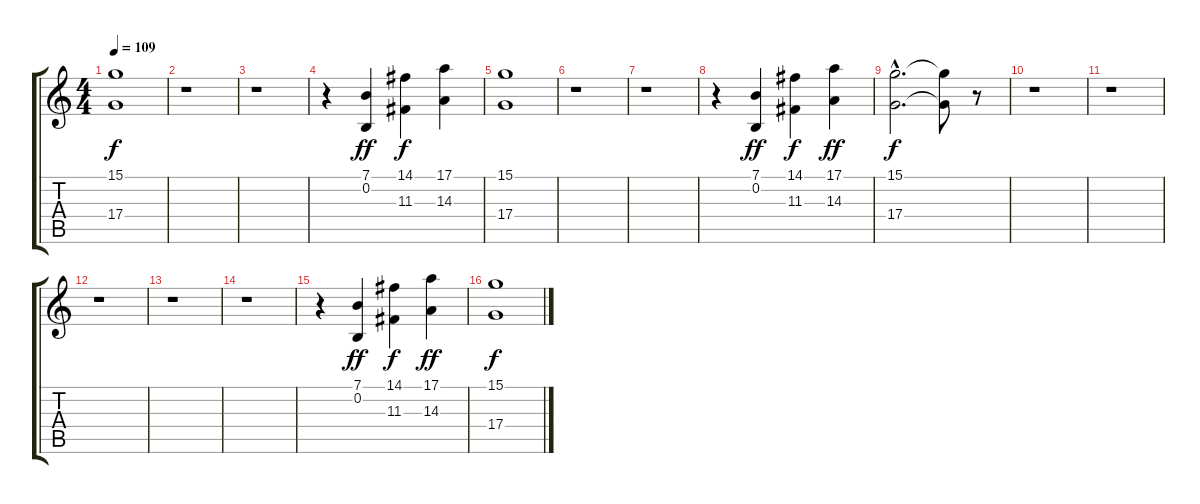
\track "" {instrument choiraahs}
\staff {score tabs}
\tuning (E4 B3 G3 D3 A2 E2) {hide}
\ts (4 4)
\tempo 109
\clef g2
\ks c
(15.1 17.4).1{dy f} |
r.1 |
r.1 |
r.4 (7.1 0.2).4{dy ff} (14.1 11.3).4{dy f} (17.1 14.3).4 |
(15.1 17.4).1 |
r.1 |
r.1 |
r.4 (7.1 0.2).4{dy ff} (14.1 11.3).4{dy f} (17.1 14.3).4{dy ff} |
(15.1{hac} 17.4{hac}).2{d dy f} (15.1{t} 17.4{t}).8 r.8 |
r.1 |
r.1 |
r.1 |
r.1 |
r.1 |
r.4 (7.1 0.2).4{dy ff} (14.1 11.3).4{dy f} (17.1 14.3).4{dy ff} |
(15.1 17.4).1{dy f}
